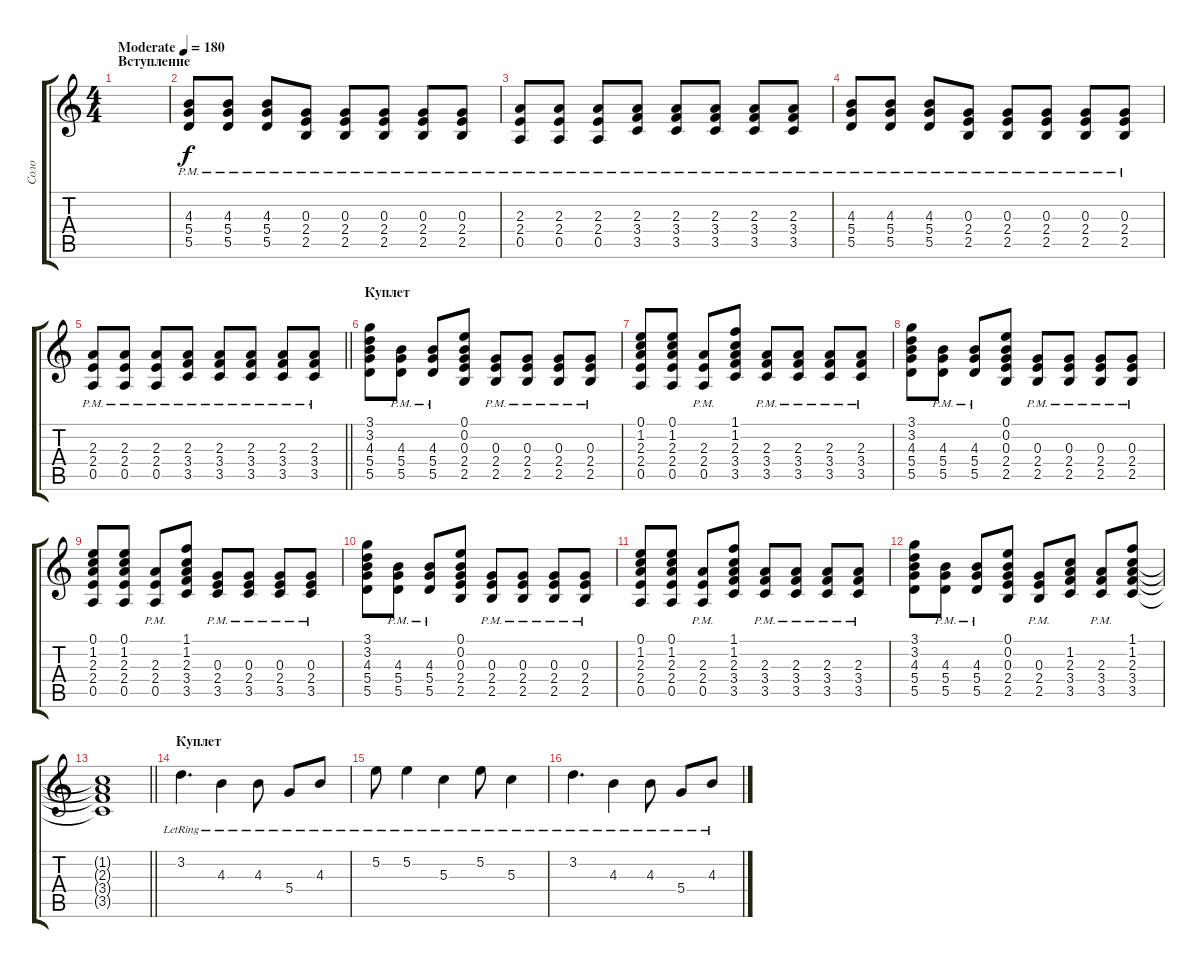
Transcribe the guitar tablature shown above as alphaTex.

\track ("Соло" "Соло") {instrument electricguitarclean}
\staff {score tabs}
\tuning (E4 B3 G3 D3 A2 E2) {hide}
\ts (4 4)
\section ("" "Вступление")
\tempo (180 "Moderate")
\clef g2
\ks c
|
(4.3{pm} 5.4{pm} 5.5{pm}).8 (4.3{pm} 5.4{pm} 5.5{pm}).8 (4.3{pm} 5.4{pm} 5.5{pm}).8 (0.3{pm} 2.4{pm} 2.5{pm}).8 (0.3{pm} 2.4{pm} 2.5{pm}).8 (0.3{pm} 2.4{pm} 2.5{pm}).8 (0.3{pm} 2.4{pm} 2.5{pm}).8 (0.3{pm} 2.4{pm} 2.5{pm}).8 |
(2.3{pm} 2.4{pm} 0.5{pm}).8 (2.3{pm} 2.4{pm} 0.5{pm}).8 (2.3{pm} 2.4{pm} 0.5{pm}).8 (2.3{pm} 3.4{pm} 3.5{pm}).8 (2.3{pm} 3.4{pm} 3.5{pm}).8 (2.3{pm} 3.4{pm} 3.5{pm}).8 (2.3{pm} 3.4{pm} 3.5{pm}).8 (2.3{pm} 3.4{pm} 3.5{pm}).8 |
(4.3{pm} 5.4{pm} 5.5{pm}).8 (4.3{pm} 5.4{pm} 5.5{pm}).8 (4.3{pm} 5.4{pm} 5.5{pm}).8 (0.3{pm} 2.4{pm} 2.5{pm}).8 (0.3{pm} 2.4{pm} 2.5{pm}).8 (0.3{pm} 2.4{pm} 2.5{pm}).8 (0.3{pm} 2.4{pm} 2.5{pm}).8 (0.3{pm} 2.4{pm} 2.5{pm}).8 |
\barLineRight lightlight
(2.3{pm} 2.4{pm} 0.5{pm}).8 (2.3{pm} 2.4{pm} 0.5{pm}).8 (2.3{pm} 2.4{pm} 0.5{pm}).8 (2.3{pm} 3.4{pm} 3.5{pm}).8 (2.3{pm} 3.4{pm} 3.5{pm}).8 (2.3{pm} 3.4{pm} 3.5{pm}).8 (2.3{pm} 3.4{pm} 3.5{pm}).8 (2.3{pm} 3.4{pm} 3.5{pm}).8 |
\section ("" "Куплет")
(3.1 3.2 4.3 5.4 5.5).8 (4.3{pm} 5.4{pm} 5.5{pm}).8 (4.3{pm} 5.4{pm} 5.5{pm}).8 (0.1 0.2 0.3 2.4 2.5).8 (0.3{pm} 2.4{pm} 2.5{pm}).8 (0.3{pm} 2.4{pm} 2.5{pm}).8 (0.3{pm} 2.4{pm} 2.5{pm}).8 (0.3{pm} 2.4{pm} 2.5{pm}).8 |
(0.1 1.2 2.3 2.4 0.5).8 (0.1 1.2 2.3 2.4 0.5).8 (2.3{pm} 2.4{pm} 0.5{pm}).8 (1.1 1.2 2.3 3.4 3.5).8 (2.3{pm} 3.4{pm} 3.5{pm}).8 (2.3{pm} 3.4{pm} 3.5{pm}).8 (2.3{pm} 3.4{pm} 3.5{pm}).8 (2.3{pm} 3.4{pm} 3.5{pm}).8 |
(3.1 3.2 4.3 5.4 5.5).8 (4.3{pm} 5.4{pm} 5.5{pm}).8 (4.3{pm} 5.4{pm} 5.5{pm}).8 (0.1 0.2 0.3 2.4 2.5).8 (0.3{pm} 2.4{pm} 2.5{pm}).8 (0.3{pm} 2.4{pm} 2.5{pm}).8 (0.3{pm} 2.4{pm} 2.5{pm}).8 (0.3{pm} 2.4{pm} 2.5{pm}).8 |
(0.1 1.2 2.3 2.4 0.5).8 (0.1 1.2 2.3 2.4 0.5).8 (2.3{pm} 2.4{pm} 0.5{pm}).8 (1.1 1.2 2.3 3.4 3.5).8 (0.3{pm} 2.4{pm} 3.5{pm}).8 (0.3{pm} 2.4{pm} 3.5{pm}).8 (0.3{pm} 2.4{pm} 3.5{pm}).8 (0.3{pm} 2.4{pm} 3.5{pm}).8 |
(3.1 3.2 4.3 5.4 5.5).8 (4.3{pm} 5.4{pm} 5.5{pm}).8 (4.3{pm} 5.4{pm} 5.5{pm}).8 (0.1 0.2 0.3 2.4 2.5).8 (0.3{pm} 2.4{pm} 2.5{pm}).8 (0.3{pm} 2.4{pm} 2.5{pm}).8 (0.3{pm} 2.4{pm} 2.5{pm}).8 (0.3{pm} 2.4{pm} 2.5{pm}).8 |
(0.1 1.2 2.3 2.4 0.5).8 (0.1 1.2 2.3 2.4 0.5).8 (2.3{pm} 2.4{pm} 0.5{pm}).8 (1.1 1.2 2.3 3.4 3.5).8 (2.3{pm} 3.4{pm} 3.5{pm}).8 (2.3{pm} 3.4{pm} 3.5{pm}).8 (2.3{pm} 3.4{pm} 3.5{pm}).8 (2.3{pm} 3.4{pm} 3.5{pm}).8 |
(3.1 3.2 4.3 5.4 5.5).8 (4.3{pm} 5.4{pm} 5.5{pm}).8 (4.3{pm} 5.4{pm} 5.5{pm}).8 (0.1 0.2 0.3 2.4 2.5).8 (0.3{pm} 2.4{pm} 2.5{pm}).8 (1.2 2.3 3.4 3.5).8 (2.3{pm} 3.4{pm} 3.5{pm}).8 (1.1 1.2 2.3 3.4 3.5).8 |
\barLineRight lightlight
(1.2{t} 2.3{t} 3.4{t} 3.5{t}).1 |
\section ("" "Куплет")
3.2{lr}.4{d} 4.3{lr}.4 4.3{lr}.8 5.4{lr}.8 4.3{lr}.8 |
5.2{lr}.8 5.2{lr}.4 5.3{lr}.4 5.2{lr}.8 5.3{lr}.4 |
3.2{lr}.4{d} 4.3{lr}.4 4.3{lr}.8 5.4{lr}.8 4.3{lr}.8
